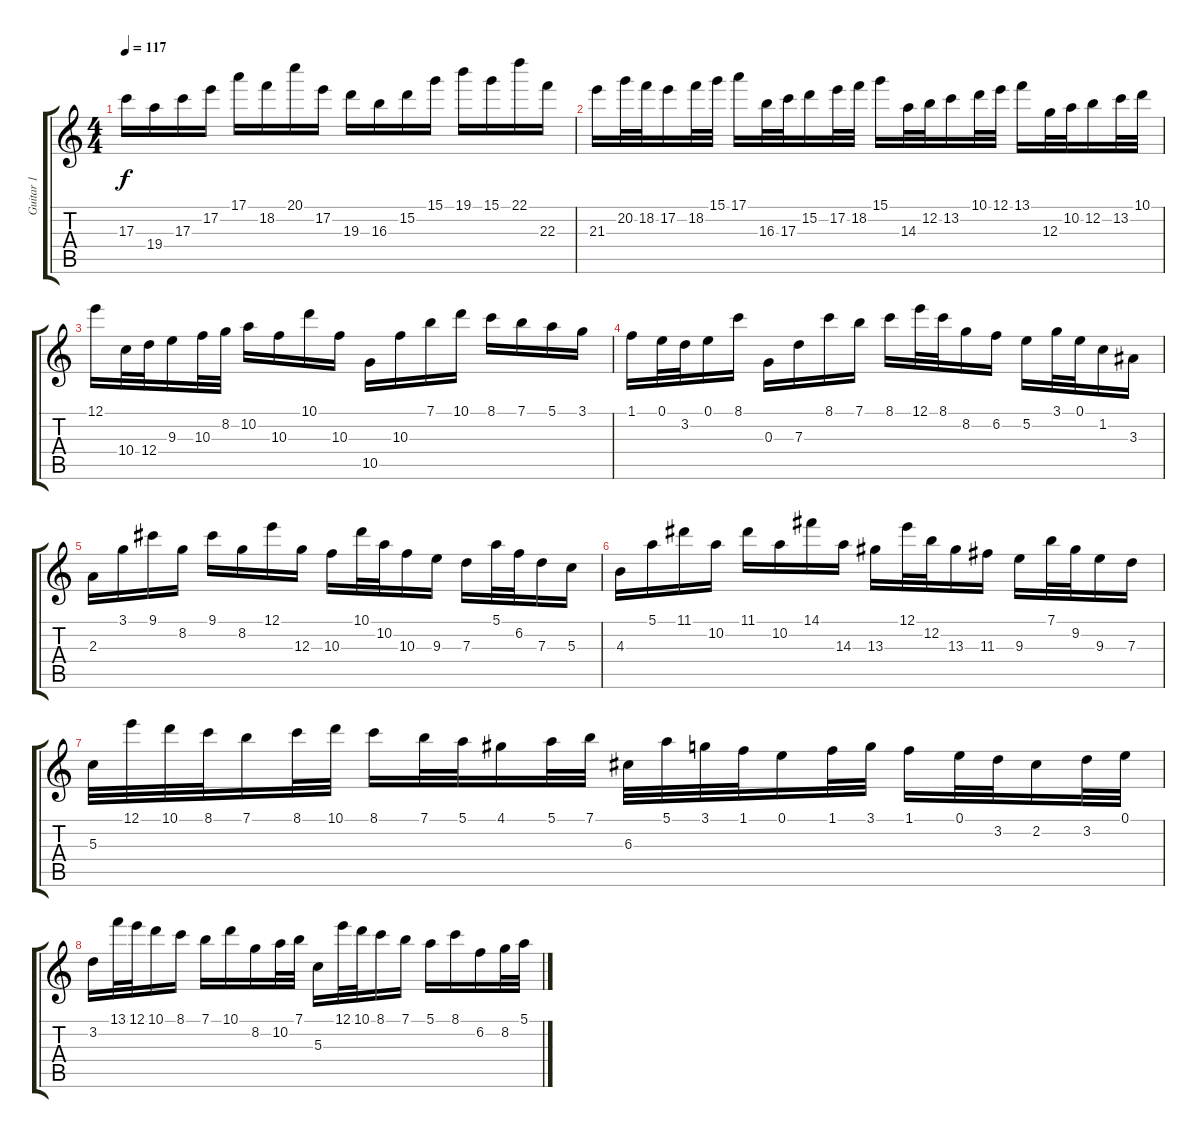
\track ("Guitar 1" "Guitar 1") {instrument distortionguitar}
\staff {score tabs}
\tuning (E4 B3 G3 D3 A2 E2) {hide}
\ts (4 4)
\tempo 117
\clef g2
\ks c
17.3.16{dy f} 19.4.16 17.3.16 17.2.16 17.1.16 18.2.16 20.1.16 17.2.16 19.3.16 16.3.16 15.2.16 15.1.16 19.1.16 15.1.16 22.1.16 22.3.16 |
21.3.16 20.2.32 18.2.32 17.2.16 18.2.32 15.1.32 17.1.16 16.3.32 17.3.32 15.2.16 17.2.32 18.2.32 15.1.16 14.3.32 12.2.32 13.2.16 10.1.32 12.1.32 13.1.16 12.3.32 10.2.32 12.2.16 13.2.32 10.1.32 |
12.1.16 10.4.32 12.4.32 9.3.16 10.3.32 8.2.32 10.2.16 10.3.16 10.1.16 10.3.16 10.5.16 10.3.16 7.1.16 10.1.16 8.1.16 7.1.16 5.1.16 3.1.16 |
1.1.16 0.1.32 3.2.32 0.1.16 8.1.16 0.3.16 7.3.16 8.1.16 7.1.16 8.1.16 12.1.32 8.1.32 8.2.16 6.2.16 5.2.16 3.1.32 0.1.32 1.2.16 3.3.16 |
2.3.16 3.1.16 9.1.16 8.2.16 9.1.16 8.2.16 12.1.16 12.3.16 10.3.16 10.1.32 10.2.32 10.3.16 9.3.16 7.3.16 5.1.32 6.2.32 7.3.16 5.3.16 |
4.3.16 5.1.16 11.1.16 10.2.16 11.1.16 10.2.16 14.1.16 14.3.16 13.3.16 12.1.32 12.2.32 13.3.16 11.3.16 9.3.16 7.1.32 9.2.32 9.3.16 7.3.16 |
5.3.32 12.1.32 10.1.32 8.1.32 7.1.16 8.1.32 10.1.32 8.1.16 7.1.32 5.1.32 4.1.16 5.1.32 7.1.32 6.3.32 5.1.32 3.1.32 1.1.32 0.1.16 1.1.32 3.1.32 1.1.16 0.1.32 3.2.32 2.2.16 3.2.32 0.1.32 |
3.2.16 13.1.32 12.1.32 10.1.16 8.1.16 7.1.16 10.1.16 8.2.16 10.2.32 7.1.32 5.3.16 12.1.32 10.1.32 8.1.16 7.1.16 5.1.16 8.1.16 6.2.16 8.2.32 5.1.32
